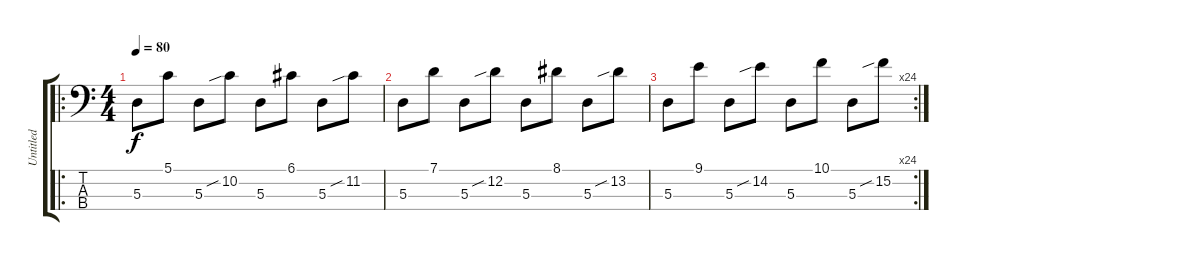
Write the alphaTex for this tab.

\track ("Untitled" "Untitled") {instrument electricbassfinger}
\staff {score tabs}
\tuning (G2 D2 A1 E1) {hide}
\ro
\ts (4 4)
\tempo 80
\clef f4
\ks c
5.3.8{dy f instrument electricbassfinger} 5.1.8 5.3.8 10.2{sib}.8 5.3.8 6.1.8 5.3.8 11.2{sib}.8 |
5.3.8 7.1.8 5.3.8 12.2{sib}.8 5.3.8 8.1.8 5.3.8 13.2{sib}.8 |
\rc 24
5.3.8 9.1.8 5.3.8 14.2{sib}.8 5.3.8 10.1.8 5.3.8 15.2{sib}.8
